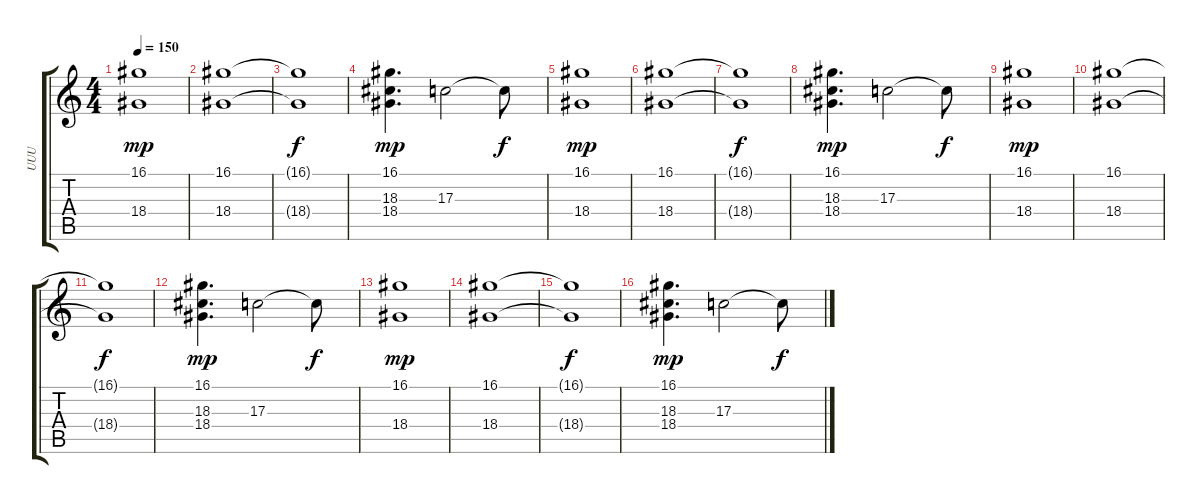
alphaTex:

\track ("UUU" "UUU") {instrument choiraahs}
\staff {score tabs}
\tuning (E4 B3 G3 D3 A2 E2) {hide}
\ts (4 4)
\tempo 150
\clef g2
\ks c
(16.1 18.4).1{dy mp} |
(16.1 18.4).1 |
(16.1{t} 18.4{t}).1{dy f} |
(16.1 18.3 18.4).4{d dy mp} 17.3.2 17.3{t}.8{dy f} |
(16.1 18.4).1{dy mp} |
(16.1 18.4).1 |
(16.1{t} 18.4{t}).1{dy f} |
(16.1 18.3 18.4).4{d dy mp} 17.3.2 17.3{t}.8{dy f} |
(16.1 18.4).1{dy mp} |
(16.1 18.4).1 |
(16.1{t} 18.4{t}).1{dy f} |
(16.1 18.3 18.4).4{d dy mp} 17.3.2 17.3{t}.8{dy f} |
(16.1 18.4).1{dy mp} |
(16.1 18.4).1 |
(16.1{t} 18.4{t}).1{dy f} |
(16.1 18.3 18.4).4{d dy mp} 17.3.2 17.3{t}.8{dy f}
